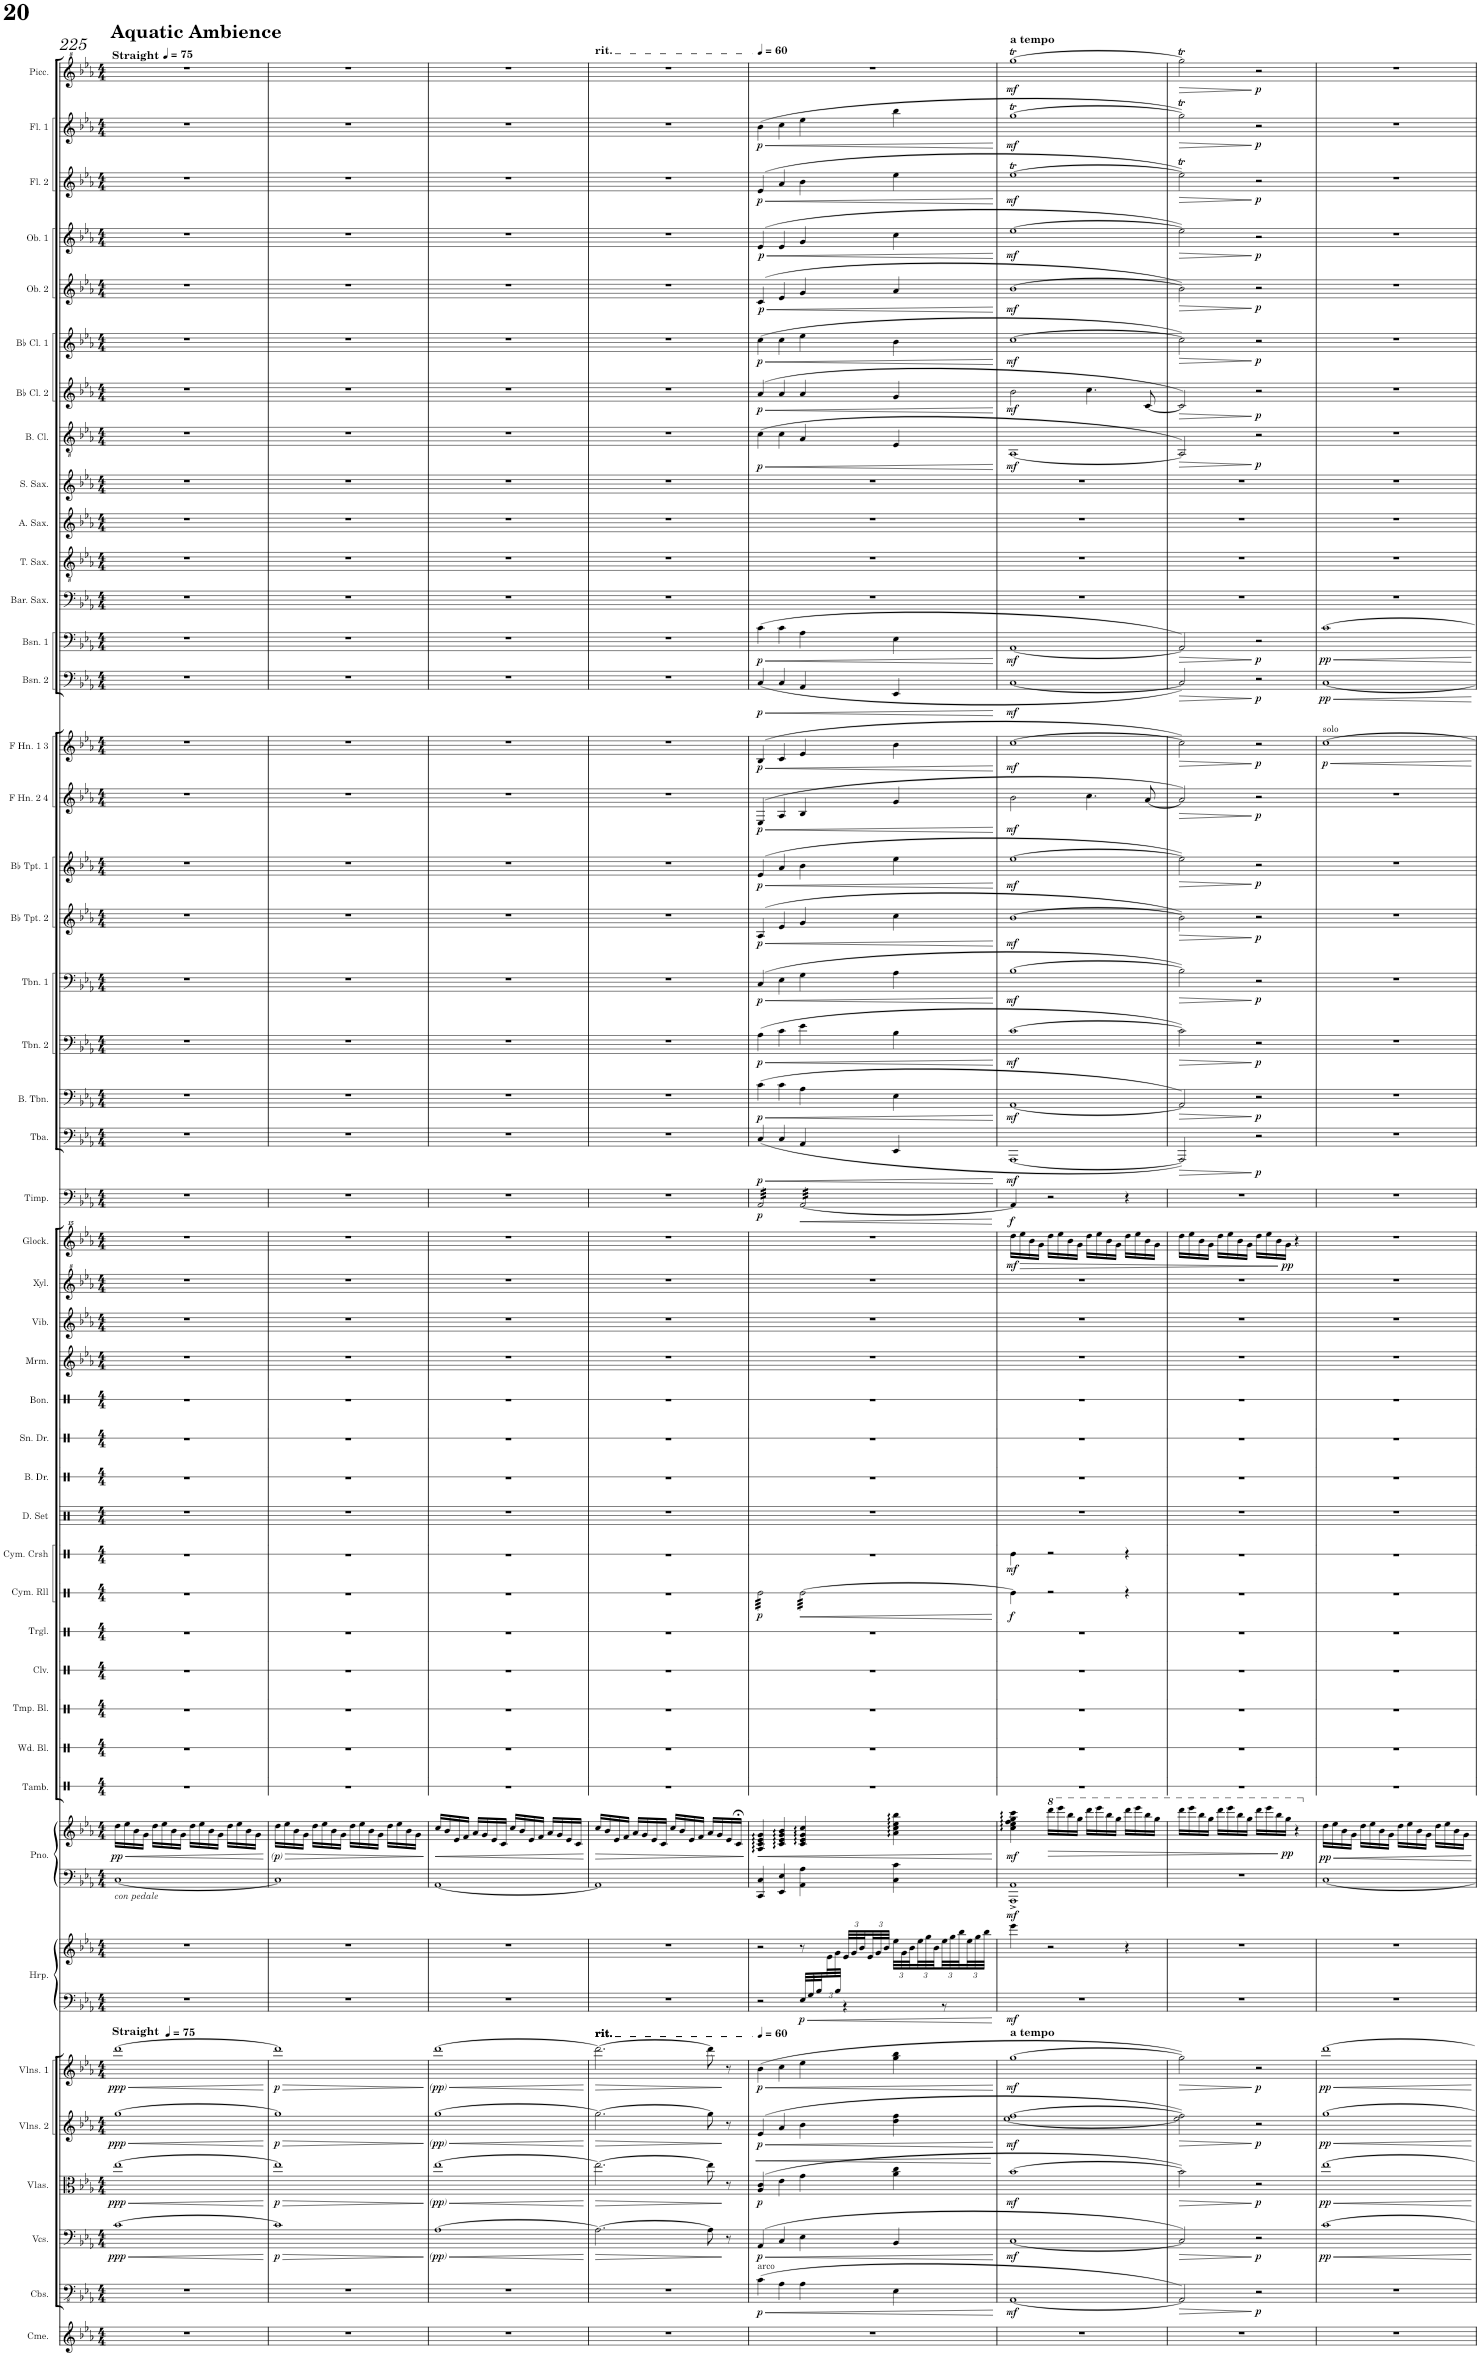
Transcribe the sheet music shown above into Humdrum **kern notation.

**kern	**kern	**dynam	**kern	**dynam	**kern	**dynam	**kern	**dynam	**kern	**dynam	**kern	**kern	**dynam	**kern	**kern	**dynam	**kern	**kern	**kern	**kern	**kern	**kern	**dynam	**kern	**dynam	**kern	**kern	**kern	**kern	**kern	**kern	**kern	**kern	**dynam	**kern	**dynam	**kern	**dynam	**kern	**dynam	**kern	**dynam	**kern	**dynam	**kern	**dynam	**kern	**dynam	**kern	**dynam	**kern	**dynam	**kern	**dynam	**kern	**dynam	**kern	**kern	**kern	**kern	**kern	**dynam	**kern	**dynam	**kern	**dynam	**kern	**dynam	**kern	**dynam	**kern	**dynam	**kern	**dynam	**kern	**dynam
*part46	*part45	*part45	*part44	*part44	*part43	*part43	*part42	*part42	*part41	*part41	*part40	*part40	*part40	*part39	*part39	*part39	*part38	*part37	*part36	*part35	*part34	*part33	*part33	*part32	*part32	*part31	*part30	*part29	*part28	*part27	*part26	*part25	*part24	*part24	*part23	*part23	*part22	*part22	*part21	*part21	*part20	*part20	*part19	*part19	*part18	*part18	*part17	*part17	*part16	*part16	*part15	*part15	*part14	*part14	*part13	*part13	*part12	*part11	*part10	*part9	*part8	*part8	*part7	*part7	*part6	*part6	*part5	*part5	*part4	*part4	*part3	*part3	*part2	*part2	*part1	*part1
*staff48	*staff47	*staff47	*staff46	*staff46	*staff45	*staff45	*staff44	*staff44	*staff43	*staff43	*staff42	*staff41	*staff41/42	*staff40	*staff39	*staff39/40	*staff38	*staff37	*staff36	*staff35	*staff34	*staff33	*staff33	*staff32	*staff32	*staff31	*staff30	*staff29	*staff28	*staff27	*staff26	*staff25	*staff24	*staff24	*staff23	*staff23	*staff22	*staff22	*staff21	*staff21	*staff20	*staff20	*staff19	*staff19	*staff18	*staff18	*staff17	*staff17	*staff16	*staff16	*staff15	*staff15	*staff14	*staff14	*staff13	*staff13	*staff12	*staff11	*staff10	*staff9	*staff8	*staff8	*staff7	*staff7	*staff6	*staff6	*staff5	*staff5	*staff4	*staff4	*staff3	*staff3	*staff2	*staff2	*staff1	*staff1
*I"Chimes	*I"Contrabasses	*	*I"Violoncellos	*	*I"Violas	*	*I"Violins 2	*	*I"Violins 1	*	*I"Harp	*	*	*I"Grand Piano	*	*	*I"Tambourine	*I"Wood Blocks	*I"Temple Blocks	*I"Claves	*I"Triangle	*I"Cymbal Roll	*	*I"Crash Cymbal	*	*I"Drumset	*I"Bass Drum	*I"Snare Drum	*I"Bongos	*I"Marimba	*I"Vibraphone	*I"Xylophone	*I"Glockenspiel	*	*I"Timpani	*	*I"Tuba	*	*I"Bass Trombone	*	*I"Trombone 2	*	*I"Trombone 1	*	*I"Bb Trumpet 2	*	*I"Bb Trumpet 1	*	*I"F Horn 2 &amp; 4	*	*I"F Horn 1 &amp; 3	*	*I"Bassoon 2	*	*I"Bassoon 1	*	*I"Baritone Saxophone	*I"Tenor Saxophone	*I"Alto Saxophone	*I"Soprano Saxophone	*I"Bass Clarinet	*	*I"Bb Clarinet 2	*	*I"Bb Clarinet 1	*	*I"Oboe 2	*	*I"Oboe 1	*	*I"Flute 2	*	*I"Flute 1	*	*I"Piccolo	*
*I'Cme.	*I'Cbs.	*	*I'Vcs.	*	*I'Vlas.	*	*I'Vlns. 2	*	*I'Vlns. 1	*	*I'Hrp.	*	*	*I'Pno.	*	*	*I'Tamb.	*I'Wd. Bl.	*I'Tmp. Bl.	*I'Clv.	*I'Trgl.	*I'Cym. Rll	*	*	*	*I'D. Set	*I'B. Dr.	*I'Sn. Dr.	*I'Bon.	*I'Mrm.	*I'Vib.	*I'Xyl.	*I'Glock.	*	*I'Timp.	*	*I'Tba.	*	*I'B. Tbn.	*	*I'Tbn. 2	*	*I'Tbn. 1	*	*I'Bb Tpt. 2	*	*I'Bb Tpt. 1	*	*I'F Hn. 2 4	*	*I'F Hn. 1 3	*	*I'Bsn. 2	*	*I'Bsn. 1	*	*I'Bar. Sax.	*I'T. Sax.	*I'A. Sax.	*I'S. Sax.	*I'B. Cl.	*	*I'Bb Cl. 2	*	*I'Bb Cl. 1	*	*I'Ob. 2	*	*I'Ob. 1	*	*I'Fl. 2	*	*I'Fl. 1	*	*I'Picc.	*
!!LO:PB:g=z
*clefG2	*clefFv4	*	*clefF4	*	*clefC3	*	*clefG2	*	*clefG2	*	*clefF4	*clefG2	*	*clefF4	*clefG2	*	*clefX	*clefX	*clefX	*clefX	*clefX	*clefX	*	*clefX	*	*clefX	*clefX	*clefX	*clefX	*clefG2	*clefG2	*clefG^2	*clefG^^2	*	*clefF4	*	*clefF4	*	*clefF4	*	*clefF4	*	*clefF4	*	*clefG2	*	*clefG2	*	*clefG2	*	*clefG2	*	*clefF4	*	*clefF4	*	*clefF4	*clefGv2	*clefG2	*clefG2	*clefGv2	*	*clefG2	*	*clefG2	*	*clefG2	*	*clefG2	*	*clefG2	*	*clefG2	*	*clefG^2	*
*	*	*	*	*	*	*	*	*	*	*	*	*	*	*	*	*	*	*	*	*	*	*	*	*	*	*	*	*	*	*	*	*	*	*	*	*	*	*	*	*	*	*	*	*	*Trd1c2	*	*Trd1c2	*	*Trd4c7	*	*Trd4c7	*	*	*	*	*	*Trd12c21	*Trd8c14	*Trd5c9	*Trd1c2	*Trd8c14	*	*Trd1c2	*	*Trd1c2	*	*	*	*	*	*	*	*	*	*Trd-7c-12	*
*k[b-e-a-]	*k[b-e-a-]	*	*k[b-e-a-]	*	*k[b-e-a-]	*	*k[b-e-a-]	*	*k[b-e-a-]	*	*k[b-e-a-]	*k[b-e-a-]	*	*k[b-e-a-]	*k[b-e-a-]	*	*k[]	*k[]	*k[]	*k[]	*k[]	*k[]	*	*k[]	*	*k[]	*k[]	*k[]	*k[]	*k[b-e-a-]	*k[b-e-a-]	*k[b-e-a-]	*k[b-e-a-]	*	*k[b-e-a-]	*	*k[b-e-a-]	*	*k[b-e-a-]	*	*k[b-e-a-]	*	*k[b-e-a-]	*	*k[b-e-a-]	*	*k[b-e-a-]	*	*k[b-e-a-]	*	*k[b-e-a-]	*	*k[b-e-a-]	*	*k[b-e-a-]	*	*k[b-e-a-]	*k[b-e-a-]	*k[b-e-a-]	*k[b-e-a-]	*k[b-e-a-]	*	*k[b-e-a-]	*	*k[b-e-a-]	*	*k[b-e-a-]	*	*k[b-e-a-]	*	*k[b-e-a-]	*	*k[b-e-a-]	*	*k[b-e-a-]	*
*M4/4	*M4/4	*	*M4/4	*	*M4/4	*	*M4/4	*	*M4/4	*	*M4/4	*M4/4	*	*M4/4	*M4/4	*	*M4/4	*M4/4	*M4/4	*M4/4	*M4/4	*M4/4	*	*M4/4	*	*M4/4	*M4/4	*M4/4	*M4/4	*M4/4	*M4/4	*M4/4	*M4/4	*	*M4/4	*	*M4/4	*	*M4/4	*	*M4/4	*	*M4/4	*	*M4/4	*	*M4/4	*	*M4/4	*	*M4/4	*	*M4/4	*	*M4/4	*	*M4/4	*M4/4	*M4/4	*M4/4	*M4/4	*	*M4/4	*	*M4/4	*	*M4/4	*	*M4/4	*	*M4/4	*	*M4/4	*	*M4/4	*
*MM75	*MM75	*	*MM75	*	*MM75	*	*MM75	*	*MM75	*	*MM75	*MM75	*	*MM75	*MM75	*	*MM75	*MM75	*MM75	*MM75	*MM75	*MM75	*	*MM75	*	*MM75	*MM75	*MM75	*MM75	*MM75	*MM75	*MM75	*MM75	*	*MM75	*	*MM75	*	*MM75	*	*MM75	*	*MM75	*	*MM75	*	*MM75	*	*MM75	*	*MM75	*	*MM75	*	*MM75	*	*MM75	*MM75	*MM75	*MM75	*MM75	*	*MM75	*	*MM75	*	*MM75	*	*MM75	*	*MM75	*	*MM75	*	*MM75	*
=225	=225	=225	=225	=225	=225	=225	=225	=225	=225	=225	=225	=225	=225	=225	=225	=225	=225	=225	=225	=225	=225	=225	=225	=225	=225	=225	=225	=225	=225	=225	=225	=225	=225	=225	=225	=225	=225	=225	=225	=225	=225	=225	=225	=225	=225	=225	=225	=225	=225	=225	=225	=225	=225	=225	=225	=225	=225	=225	=225	=225	=225	=225	=225	=225	=225	=225	=225	=225	=225	=225	=225	=225	=225	=225	=225	=225
!	!	!	!	!	!	!	!	!	!	!	!	!	!	!	!	!	!	!	!	!	!	!	!	!	!	!	!	!	!	!	!	!	!	!	!	!	!	!	!	!	!	!	!	!	!	!	!	!	!	!	!	!	!	!	!	!	!	!	!	!	!	!	!	!	!	!	!	!	!	!	!	!	!	!	!LO:TX:a:B:t=Aquatic Ambience	!
!	!	!	!	!	!	!	!	!	!	!	!	!	!	!	!	!	!	!	!	!	!	!	!	!	!	!	!	!	!	!	!	!	!	!	!	!	!	!	!	!	!	!	!	!	!	!	!	!	!	!	!	!	!	!	!	!	!	!	!	!	!	!	!	!	!	!	!	!	!	!	!	!	!	!	!LO:TX:a:B:t=Straight	!
!	!	!	!	!	!	!	!	!	!	!	!	!	!	!LO:TX:b:i:t=con pedale	!	!	!	!	!	!	!	!	!	!	!	!	!	!	!	!	!	!	!	!	!	!	!	!	!	!	!	!	!	!	!	!	!	!	!	!	!	!	!	!	!	!	!	!	!	!	!	!	!	!	!	!	!	!	!	!	!	!	!	!	!	!
!	!	!	!	!	!	!	!	!	!LO:TX:a:B:t=Straight	!	!	!	!	!	!	!	!	!	!	!	!	!	!	!	!	!	!	!	!	!	!	!	!	!	!	!	!	!	!	!	!	!	!	!	!	!	!	!	!	!	!	!	!	!	!	!	!	!	!	!	!	!	!	!	!	!	!	!	!	!	!	!	!	!	!	!
!	!	!	!	!LO:DY:b	!	!LO:DY:b	!	!LO:DY:b	!	!LO:DY:b	!	!	!	!	!	!LO:DY:b	!	!	!	!	!	!	!	!	!	!	!	!	!	!	!	!	!	!	!	!	!	!	!	!	!	!	!	!	!	!	!	!	!	!	!	!	!	!	!	!	!	!	!	!	!	!	!	!	!	!	!	!	!	!	!	!	!	!	!	!
1r	1r	.	[1c	ppp	[1ee-	ppp	[1gg	ppp	[1ddd	ppp	1r	1r	.	[1C	16dd\LL	pp	1r	1r	1r	1r	1r	1r	.	1r	.	1r	1r	1r	1r	1r	1r	1r	1r	.	1r	.	1r	.	1r	.	1r	.	1r	.	1r	.	1r	.	1r	.	1r	.	1r	.	1r	.	1r	1r	1r	1r	1r	.	1r	.	1r	.	1r	.	1r	.	1r	.	1r	.	1r	.
.	.	.	.	.	.	.	.	.	.	.	.	.	.	.	16ee-\	.	.	.	.	.	.	.	.	.	.	.	.	.	.	.	.	.	.	.	.	.	.	.	.	.	.	.	.	.	.	.	.	.	.	.	.	.	.	.	.	.	.	.	.	.	.	.	.	.	.	.	.	.	.	.	.	.	.	.	.	.
.	.	.	.	.	.	.	.	.	.	.	.	.	.	.	16b-\	.	.	.	.	.	.	.	.	.	.	.	.	.	.	.	.	.	.	.	.	.	.	.	.	.	.	.	.	.	.	.	.	.	.	.	.	.	.	.	.	.	.	.	.	.	.	.	.	.	.	.	.	.	.	.	.	.	.	.	.	.
.	.	.	.	.	.	.	.	.	.	.	.	.	.	.	16g\JJ	.	.	.	.	.	.	.	.	.	.	.	.	.	.	.	.	.	.	.	.	.	.	.	.	.	.	.	.	.	.	.	.	.	.	.	.	.	.	.	.	.	.	.	.	.	.	.	.	.	.	.	.	.	.	.	.	.	.	.	.	.
.	.	.	.	.	.	.	.	.	.	.	.	.	.	.	16dd\LL	.	.	.	.	.	.	.	.	.	.	.	.	.	.	.	.	.	.	.	.	.	.	.	.	.	.	.	.	.	.	.	.	.	.	.	.	.	.	.	.	.	.	.	.	.	.	.	.	.	.	.	.	.	.	.	.	.	.	.	.	.
.	.	.	.	.	.	.	.	.	.	.	.	.	.	.	16ee-\	.	.	.	.	.	.	.	.	.	.	.	.	.	.	.	.	.	.	.	.	.	.	.	.	.	.	.	.	.	.	.	.	.	.	.	.	.	.	.	.	.	.	.	.	.	.	.	.	.	.	.	.	.	.	.	.	.	.	.	.	.
.	.	.	.	.	.	.	.	.	.	.	.	.	.	.	16b-\	.	.	.	.	.	.	.	.	.	.	.	.	.	.	.	.	.	.	.	.	.	.	.	.	.	.	.	.	.	.	.	.	.	.	.	.	.	.	.	.	.	.	.	.	.	.	.	.	.	.	.	.	.	.	.	.	.	.	.	.	.
.	.	.	.	.	.	.	.	.	.	.	.	.	.	.	16g\JJ	.	.	.	.	.	.	.	.	.	.	.	.	.	.	.	.	.	.	.	.	.	.	.	.	.	.	.	.	.	.	.	.	.	.	.	.	.	.	.	.	.	.	.	.	.	.	.	.	.	.	.	.	.	.	.	.	.	.	.	.	.
.	.	.	.	.	.	.	.	.	.	.	.	.	.	.	16dd\LL	.	.	.	.	.	.	.	.	.	.	.	.	.	.	.	.	.	.	.	.	.	.	.	.	.	.	.	.	.	.	.	.	.	.	.	.	.	.	.	.	.	.	.	.	.	.	.	.	.	.	.	.	.	.	.	.	.	.	.	.	.
.	.	.	.	.	.	.	.	.	.	.	.	.	.	.	16ee-\	.	.	.	.	.	.	.	.	.	.	.	.	.	.	.	.	.	.	.	.	.	.	.	.	.	.	.	.	.	.	.	.	.	.	.	.	.	.	.	.	.	.	.	.	.	.	.	.	.	.	.	.	.	.	.	.	.	.	.	.	.
.	.	.	.	.	.	.	.	.	.	.	.	.	.	.	16b-\	.	.	.	.	.	.	.	.	.	.	.	.	.	.	.	.	.	.	.	.	.	.	.	.	.	.	.	.	.	.	.	.	.	.	.	.	.	.	.	.	.	.	.	.	.	.	.	.	.	.	.	.	.	.	.	.	.	.	.	.	.
.	.	.	.	.	.	.	.	.	.	.	.	.	.	.	16g\JJ	.	.	.	.	.	.	.	.	.	.	.	.	.	.	.	.	.	.	.	.	.	.	.	.	.	.	.	.	.	.	.	.	.	.	.	.	.	.	.	.	.	.	.	.	.	.	.	.	.	.	.	.	.	.	.	.	.	.	.	.	.
.	.	.	.	.	.	.	.	.	.	.	.	.	.	.	16dd\LL	.	.	.	.	.	.	.	.	.	.	.	.	.	.	.	.	.	.	.	.	.	.	.	.	.	.	.	.	.	.	.	.	.	.	.	.	.	.	.	.	.	.	.	.	.	.	.	.	.	.	.	.	.	.	.	.	.	.	.	.	.
.	.	.	.	.	.	.	.	.	.	.	.	.	.	.	16ee-\	.	.	.	.	.	.	.	.	.	.	.	.	.	.	.	.	.	.	.	.	.	.	.	.	.	.	.	.	.	.	.	.	.	.	.	.	.	.	.	.	.	.	.	.	.	.	.	.	.	.	.	.	.	.	.	.	.	.	.	.	.
.	.	.	.	.	.	.	.	.	.	.	.	.	.	.	16b-\	.	.	.	.	.	.	.	.	.	.	.	.	.	.	.	.	.	.	.	.	.	.	.	.	.	.	.	.	.	.	.	.	.	.	.	.	.	.	.	.	.	.	.	.	.	.	.	.	.	.	.	.	.	.	.	.	.	.	.	.	.
.	.	.	.	.	.	.	.	.	.	.	.	.	.	.	16g\JJ	.	.	.	.	.	.	.	.	.	.	.	.	.	.	.	.	.	.	.	.	.	.	.	.	.	.	.	.	.	.	.	.	.	.	.	.	.	.	.	.	.	.	.	.	.	.	.	.	.	.	.	.	.	.	.	.	.	.	.	.	.
=226	=226	=226	=226	=226	=226	=226	=226	=226	=226	=226	=226	=226	=226	=226	=226	=226	=226	=226	=226	=226	=226	=226	=226	=226	=226	=226	=226	=226	=226	=226	=226	=226	=226	=226	=226	=226	=226	=226	=226	=226	=226	=226	=226	=226	=226	=226	=226	=226	=226	=226	=226	=226	=226	=226	=226	=226	=226	=226	=226	=226	=226	=226	=226	=226	=226	=226	=226	=226	=226	=226	=226	=226	=226	=226	=226	=226
!	!	!	!	!LO:DY:b	!	!LO:DY:b	!	!LO:DY:b	!	!LO:DY:b	!	!	!	!	!	!LO:DY:b	!	!	!	!	!	!	!	!	!	!	!	!	!	!	!	!	!	!	!	!	!	!	!	!	!	!	!	!	!	!	!	!	!	!	!	!	!	!	!	!	!	!	!	!	!	!	!	!	!	!	!	!	!	!	!	!	!	!	!	!
!	!	!	!	!	!	!	!	!	!	!	!	!	!	!	!	!LO:DY:n=1:b	!	!	!	!	!	!	!	!	!	!	!	!	!	!	!	!	!	!	!	!	!	!	!	!	!	!	!	!	!	!	!	!	!	!	!	!	!	!	!	!	!	!	!	!	!	!	!	!	!	!	!	!	!	!	!	!	!	!	!	!
!	!	!	!	!	!	!	!	!	!	!	!	!	!	!	!	!LO:DY:n=2:b	!	!	!	!	!	!	!	!	!	!	!	!	!	!	!	!	!	!	!	!	!	!	!	!	!	!	!	!	!	!	!	!	!	!	!	!	!	!	!	!	!	!	!	!	!	!	!	!	!	!	!	!	!	!	!	!	!	!	!	!
1r	1r	.	1c]	p	1ee-]	p	1gg]	p	1ddd]	p	1r	1r	.	1C]	16dd\LL	other-dynamics p other-dynamics	1r	1r	1r	1r	1r	1r	.	1r	.	1r	1r	1r	1r	1r	1r	1r	1r	.	1r	.	1r	.	1r	.	1r	.	1r	.	1r	.	1r	.	1r	.	1r	.	1r	.	1r	.	1r	1r	1r	1r	1r	.	1r	.	1r	.	1r	.	1r	.	1r	.	1r	.	1r	.
.	.	.	.	.	.	.	.	.	.	.	.	.	.	.	16ee-\	.	.	.	.	.	.	.	.	.	.	.	.	.	.	.	.	.	.	.	.	.	.	.	.	.	.	.	.	.	.	.	.	.	.	.	.	.	.	.	.	.	.	.	.	.	.	.	.	.	.	.	.	.	.	.	.	.	.	.	.	.
.	.	.	.	.	.	.	.	.	.	.	.	.	.	.	16b-\	.	.	.	.	.	.	.	.	.	.	.	.	.	.	.	.	.	.	.	.	.	.	.	.	.	.	.	.	.	.	.	.	.	.	.	.	.	.	.	.	.	.	.	.	.	.	.	.	.	.	.	.	.	.	.	.	.	.	.	.	.
.	.	.	.	.	.	.	.	.	.	.	.	.	.	.	16g\JJ	.	.	.	.	.	.	.	.	.	.	.	.	.	.	.	.	.	.	.	.	.	.	.	.	.	.	.	.	.	.	.	.	.	.	.	.	.	.	.	.	.	.	.	.	.	.	.	.	.	.	.	.	.	.	.	.	.	.	.	.	.
.	.	.	.	.	.	.	.	.	.	.	.	.	.	.	16dd\LL	.	.	.	.	.	.	.	.	.	.	.	.	.	.	.	.	.	.	.	.	.	.	.	.	.	.	.	.	.	.	.	.	.	.	.	.	.	.	.	.	.	.	.	.	.	.	.	.	.	.	.	.	.	.	.	.	.	.	.	.	.
.	.	.	.	.	.	.	.	.	.	.	.	.	.	.	16ee-\	.	.	.	.	.	.	.	.	.	.	.	.	.	.	.	.	.	.	.	.	.	.	.	.	.	.	.	.	.	.	.	.	.	.	.	.	.	.	.	.	.	.	.	.	.	.	.	.	.	.	.	.	.	.	.	.	.	.	.	.	.
.	.	.	.	.	.	.	.	.	.	.	.	.	.	.	16b-\	.	.	.	.	.	.	.	.	.	.	.	.	.	.	.	.	.	.	.	.	.	.	.	.	.	.	.	.	.	.	.	.	.	.	.	.	.	.	.	.	.	.	.	.	.	.	.	.	.	.	.	.	.	.	.	.	.	.	.	.	.
.	.	.	.	.	.	.	.	.	.	.	.	.	.	.	16g\JJ	.	.	.	.	.	.	.	.	.	.	.	.	.	.	.	.	.	.	.	.	.	.	.	.	.	.	.	.	.	.	.	.	.	.	.	.	.	.	.	.	.	.	.	.	.	.	.	.	.	.	.	.	.	.	.	.	.	.	.	.	.
.	.	.	.	.	.	.	.	.	.	.	.	.	.	.	16dd\LL	.	.	.	.	.	.	.	.	.	.	.	.	.	.	.	.	.	.	.	.	.	.	.	.	.	.	.	.	.	.	.	.	.	.	.	.	.	.	.	.	.	.	.	.	.	.	.	.	.	.	.	.	.	.	.	.	.	.	.	.	.
.	.	.	.	.	.	.	.	.	.	.	.	.	.	.	16ee-\	.	.	.	.	.	.	.	.	.	.	.	.	.	.	.	.	.	.	.	.	.	.	.	.	.	.	.	.	.	.	.	.	.	.	.	.	.	.	.	.	.	.	.	.	.	.	.	.	.	.	.	.	.	.	.	.	.	.	.	.	.
.	.	.	.	.	.	.	.	.	.	.	.	.	.	.	16b-\	.	.	.	.	.	.	.	.	.	.	.	.	.	.	.	.	.	.	.	.	.	.	.	.	.	.	.	.	.	.	.	.	.	.	.	.	.	.	.	.	.	.	.	.	.	.	.	.	.	.	.	.	.	.	.	.	.	.	.	.	.
.	.	.	.	.	.	.	.	.	.	.	.	.	.	.	16g\JJ	.	.	.	.	.	.	.	.	.	.	.	.	.	.	.	.	.	.	.	.	.	.	.	.	.	.	.	.	.	.	.	.	.	.	.	.	.	.	.	.	.	.	.	.	.	.	.	.	.	.	.	.	.	.	.	.	.	.	.	.	.
.	.	.	.	.	.	.	.	.	.	.	.	.	.	.	16dd\LL	.	.	.	.	.	.	.	.	.	.	.	.	.	.	.	.	.	.	.	.	.	.	.	.	.	.	.	.	.	.	.	.	.	.	.	.	.	.	.	.	.	.	.	.	.	.	.	.	.	.	.	.	.	.	.	.	.	.	.	.	.
.	.	.	.	.	.	.	.	.	.	.	.	.	.	.	16ee-\	.	.	.	.	.	.	.	.	.	.	.	.	.	.	.	.	.	.	.	.	.	.	.	.	.	.	.	.	.	.	.	.	.	.	.	.	.	.	.	.	.	.	.	.	.	.	.	.	.	.	.	.	.	.	.	.	.	.	.	.	.
.	.	.	.	.	.	.	.	.	.	.	.	.	.	.	16b-\	.	.	.	.	.	.	.	.	.	.	.	.	.	.	.	.	.	.	.	.	.	.	.	.	.	.	.	.	.	.	.	.	.	.	.	.	.	.	.	.	.	.	.	.	.	.	.	.	.	.	.	.	.	.	.	.	.	.	.	.	.
.	.	.	.	.	.	.	.	.	.	.	.	.	.	.	16g\JJ	.	.	.	.	.	.	.	.	.	.	.	.	.	.	.	.	.	.	.	.	.	.	.	.	.	.	.	.	.	.	.	.	.	.	.	.	.	.	.	.	.	.	.	.	.	.	.	.	.	.	.	.	.	.	.	.	.	.	.	.	.
=227	=227	=227	=227	=227	=227	=227	=227	=227	=227	=227	=227	=227	=227	=227	=227	=227	=227	=227	=227	=227	=227	=227	=227	=227	=227	=227	=227	=227	=227	=227	=227	=227	=227	=227	=227	=227	=227	=227	=227	=227	=227	=227	=227	=227	=227	=227	=227	=227	=227	=227	=227	=227	=227	=227	=227	=227	=227	=227	=227	=227	=227	=227	=227	=227	=227	=227	=227	=227	=227	=227	=227	=227	=227	=227	=227	=227
!	!	!	!	!LO:DY:b	!	!	!	!	!	!	!	!	!	!	!	!	!	!	!	!	!	!	!	!	!	!	!	!	!	!	!	!	!	!	!	!	!	!	!	!	!	!	!	!	!	!	!	!	!	!	!	!	!	!	!	!	!	!	!	!	!	!	!	!	!	!	!	!	!	!	!	!	!	!	!	!
!	!	!	!	!LO:DY:n=1:b	!	!	!	!	!	!	!	!	!	!	!	!	!	!	!	!	!	!	!	!	!	!	!	!	!	!	!	!	!	!	!	!	!	!	!	!	!	!	!	!	!	!	!	!	!	!	!	!	!	!	!	!	!	!	!	!	!	!	!	!	!	!	!	!	!	!	!	!	!	!	!	!
!	!	!	!	!LO:DY:n=2:b	!	!LO:DY:b	!	!	!	!	!	!	!	!	!	!	!	!	!	!	!	!	!	!	!	!	!	!	!	!	!	!	!	!	!	!	!	!	!	!	!	!	!	!	!	!	!	!	!	!	!	!	!	!	!	!	!	!	!	!	!	!	!	!	!	!	!	!	!	!	!	!	!	!	!	!
!	!	!	!	!	!	!LO:DY:n=1:b	!	!	!	!	!	!	!	!	!	!	!	!	!	!	!	!	!	!	!	!	!	!	!	!	!	!	!	!	!	!	!	!	!	!	!	!	!	!	!	!	!	!	!	!	!	!	!	!	!	!	!	!	!	!	!	!	!	!	!	!	!	!	!	!	!	!	!	!	!	!
!	!	!	!	!	!	!LO:DY:n=2:b	!	!LO:DY:b	!	!	!	!	!	!	!	!	!	!	!	!	!	!	!	!	!	!	!	!	!	!	!	!	!	!	!	!	!	!	!	!	!	!	!	!	!	!	!	!	!	!	!	!	!	!	!	!	!	!	!	!	!	!	!	!	!	!	!	!	!	!	!	!	!	!	!	!
!	!	!	!	!	!	!	!	!LO:DY:n=1:b	!	!	!	!	!	!	!	!	!	!	!	!	!	!	!	!	!	!	!	!	!	!	!	!	!	!	!	!	!	!	!	!	!	!	!	!	!	!	!	!	!	!	!	!	!	!	!	!	!	!	!	!	!	!	!	!	!	!	!	!	!	!	!	!	!	!	!	!
!	!	!	!	!	!	!	!	!LO:DY:n=2:b	!	!LO:DY:b	!	!	!	!	!	!	!	!	!	!	!	!	!	!	!	!	!	!	!	!	!	!	!	!	!	!	!	!	!	!	!	!	!	!	!	!	!	!	!	!	!	!	!	!	!	!	!	!	!	!	!	!	!	!	!	!	!	!	!	!	!	!	!	!	!	!
!	!	!	!	!	!	!	!	!	!	!LO:DY:n=1:b	!	!	!	!	!	!	!	!	!	!	!	!	!	!	!	!	!	!	!	!	!	!	!	!	!	!	!	!	!	!	!	!	!	!	!	!	!	!	!	!	!	!	!	!	!	!	!	!	!	!	!	!	!	!	!	!	!	!	!	!	!	!	!	!	!	!
!	!	!	!	!	!	!	!	!	!	!LO:DY:n=2:b	!	!	!	!	!	!	!	!	!	!	!	!	!	!	!	!	!	!	!	!	!	!	!	!	!	!	!	!	!	!	!	!	!	!	!	!	!	!	!	!	!	!	!	!	!	!	!	!	!	!	!	!	!	!	!	!	!	!	!	!	!	!	!	!	!	!
1r	1r	.	[1A-	other-dynamics pp other-dynamics	[1ee-	other-dynamics pp other-dynamics	[1gg	other-dynamics pp other-dynamics	[1ddd	other-dynamics pp other-dynamics	1r	1r	.	[1AA-	16cc/LL	.	1r	1r	1r	1r	1r	1r	.	1r	.	1r	1r	1r	1r	1r	1r	1r	1r	.	1r	.	1r	.	1r	.	1r	.	1r	.	1r	.	1r	.	1r	.	1r	.	1r	.	1r	.	1r	1r	1r	1r	1r	.	1r	.	1r	.	1r	.	1r	.	1r	.	1r	.	1r	.
.	.	.	.	.	.	.	.	.	.	.	.	.	.	.	16b-/	.	.	.	.	.	.	.	.	.	.	.	.	.	.	.	.	.	.	.	.	.	.	.	.	.	.	.	.	.	.	.	.	.	.	.	.	.	.	.	.	.	.	.	.	.	.	.	.	.	.	.	.	.	.	.	.	.	.	.	.	.
.	.	.	.	.	.	.	.	.	.	.	.	.	.	.	16e-/	.	.	.	.	.	.	.	.	.	.	.	.	.	.	.	.	.	.	.	.	.	.	.	.	.	.	.	.	.	.	.	.	.	.	.	.	.	.	.	.	.	.	.	.	.	.	.	.	.	.	.	.	.	.	.	.	.	.	.	.	.
.	.	.	.	.	.	.	.	.	.	.	.	.	.	.	16f/JJ	.	.	.	.	.	.	.	.	.	.	.	.	.	.	.	.	.	.	.	.	.	.	.	.	.	.	.	.	.	.	.	.	.	.	.	.	.	.	.	.	.	.	.	.	.	.	.	.	.	.	.	.	.	.	.	.	.	.	.	.	.
.	.	.	.	.	.	.	.	.	.	.	.	.	.	.	16a-/LL	.	.	.	.	.	.	.	.	.	.	.	.	.	.	.	.	.	.	.	.	.	.	.	.	.	.	.	.	.	.	.	.	.	.	.	.	.	.	.	.	.	.	.	.	.	.	.	.	.	.	.	.	.	.	.	.	.	.	.	.	.
.	.	.	.	.	.	.	.	.	.	.	.	.	.	.	16g/	.	.	.	.	.	.	.	.	.	.	.	.	.	.	.	.	.	.	.	.	.	.	.	.	.	.	.	.	.	.	.	.	.	.	.	.	.	.	.	.	.	.	.	.	.	.	.	.	.	.	.	.	.	.	.	.	.	.	.	.	.
.	.	.	.	.	.	.	.	.	.	.	.	.	.	.	16e-/	.	.	.	.	.	.	.	.	.	.	.	.	.	.	.	.	.	.	.	.	.	.	.	.	.	.	.	.	.	.	.	.	.	.	.	.	.	.	.	.	.	.	.	.	.	.	.	.	.	.	.	.	.	.	.	.	.	.	.	.	.
.	.	.	.	.	.	.	.	.	.	.	.	.	.	.	16c/JJ	.	.	.	.	.	.	.	.	.	.	.	.	.	.	.	.	.	.	.	.	.	.	.	.	.	.	.	.	.	.	.	.	.	.	.	.	.	.	.	.	.	.	.	.	.	.	.	.	.	.	.	.	.	.	.	.	.	.	.	.	.
.	.	.	.	.	.	.	.	.	.	.	.	.	.	.	16cc/LL	.	.	.	.	.	.	.	.	.	.	.	.	.	.	.	.	.	.	.	.	.	.	.	.	.	.	.	.	.	.	.	.	.	.	.	.	.	.	.	.	.	.	.	.	.	.	.	.	.	.	.	.	.	.	.	.	.	.	.	.	.
.	.	.	.	.	.	.	.	.	.	.	.	.	.	.	16b-/	.	.	.	.	.	.	.	.	.	.	.	.	.	.	.	.	.	.	.	.	.	.	.	.	.	.	.	.	.	.	.	.	.	.	.	.	.	.	.	.	.	.	.	.	.	.	.	.	.	.	.	.	.	.	.	.	.	.	.	.	.
.	.	.	.	.	.	.	.	.	.	.	.	.	.	.	16e-/	.	.	.	.	.	.	.	.	.	.	.	.	.	.	.	.	.	.	.	.	.	.	.	.	.	.	.	.	.	.	.	.	.	.	.	.	.	.	.	.	.	.	.	.	.	.	.	.	.	.	.	.	.	.	.	.	.	.	.	.	.
.	.	.	.	.	.	.	.	.	.	.	.	.	.	.	16f/JJ	.	.	.	.	.	.	.	.	.	.	.	.	.	.	.	.	.	.	.	.	.	.	.	.	.	.	.	.	.	.	.	.	.	.	.	.	.	.	.	.	.	.	.	.	.	.	.	.	.	.	.	.	.	.	.	.	.	.	.	.	.
.	.	.	.	.	.	.	.	.	.	.	.	.	.	.	16a-/LL	.	.	.	.	.	.	.	.	.	.	.	.	.	.	.	.	.	.	.	.	.	.	.	.	.	.	.	.	.	.	.	.	.	.	.	.	.	.	.	.	.	.	.	.	.	.	.	.	.	.	.	.	.	.	.	.	.	.	.	.	.
.	.	.	.	.	.	.	.	.	.	.	.	.	.	.	16g/	.	.	.	.	.	.	.	.	.	.	.	.	.	.	.	.	.	.	.	.	.	.	.	.	.	.	.	.	.	.	.	.	.	.	.	.	.	.	.	.	.	.	.	.	.	.	.	.	.	.	.	.	.	.	.	.	.	.	.	.	.
.	.	.	.	.	.	.	.	.	.	.	.	.	.	.	16e-/	.	.	.	.	.	.	.	.	.	.	.	.	.	.	.	.	.	.	.	.	.	.	.	.	.	.	.	.	.	.	.	.	.	.	.	.	.	.	.	.	.	.	.	.	.	.	.	.	.	.	.	.	.	.	.	.	.	.	.	.	.
.	.	.	.	.	.	.	.	.	.	.	.	.	.	.	16c/JJ	.	.	.	.	.	.	.	.	.	.	.	.	.	.	.	.	.	.	.	.	.	.	.	.	.	.	.	.	.	.	.	.	.	.	.	.	.	.	.	.	.	.	.	.	.	.	.	.	.	.	.	.	.	.	.	.	.	.	.	.	.
=228	=228	=228	=228	=228	=228	=228	=228	=228	=228	=228	=228	=228	=228	=228	=228	=228	=228	=228	=228	=228	=228	=228	=228	=228	=228	=228	=228	=228	=228	=228	=228	=228	=228	=228	=228	=228	=228	=228	=228	=228	=228	=228	=228	=228	=228	=228	=228	=228	=228	=228	=228	=228	=228	=228	=228	=228	=228	=228	=228	=228	=228	=228	=228	=228	=228	=228	=228	=228	=228	=228	=228	=228	=228	=228	=228	=228
!	!	!	!	!	!	!	!	!	!	!	!	!	!	!	!	!	!	!	!	!	!	!	!	!	!	!	!	!	!	!	!	!	!	!	!	!	!	!	!	!	!	!	!	!	!	!	!	!	!	!	!	!	!	!	!	!	!	!	!	!	!	!	!	!	!	!	!	!	!	!	!	!	!	!	!LO:TX:a:t=rit.	!
!	!	!	!	!	!	!	!	!	!LO:TX:a:t=rit.	!	!	!	!	!	!	!	!	!	!	!	!	!	!	!	!	!	!	!	!	!	!	!	!	!	!	!	!	!	!	!	!	!	!	!	!	!	!	!	!	!	!	!	!	!	!	!	!	!	!	!	!	!	!	!	!	!	!	!	!	!	!	!	!	!	!	!
!	!	!	!	!	!	!	!	!	!LO:TX:a:t=rit.	!	!	!	!	!	!	!	!	!	!	!	!	!	!	!	!	!	!	!	!	!	!	!	!	!	!	!	!	!	!	!	!	!	!	!	!	!	!	!	!	!	!	!	!	!	!	!	!	!	!	!	!	!	!	!	!	!	!	!	!	!	!	!	!	!	!	!
!	!	!	!	!	!	!	!	!	!LO:TX:a:t=rit.	!	!	!	!	!	!	!	!	!	!	!	!	!	!	!	!	!	!	!	!	!	!	!	!	!	!	!	!	!	!	!	!	!	!	!	!	!	!	!	!	!	!	!	!	!	!	!	!	!	!	!	!	!	!	!	!	!	!	!	!	!	!	!	!	!	!	!
1r	1r	.	2.A-\_	.	2.ee-\_	.	2.gg\_	.	2.ddd\_	.	1r	1r	.	1AA-]	16cc/LL	.	1r	1r	1r	1r	1r	1r	.	1r	.	1r	1r	1r	1r	1r	1r	1r	1r	.	1r	.	1r	.	1r	.	1r	.	1r	.	1r	.	1r	.	1r	.	1r	.	1r	.	1r	.	1r	1r	1r	1r	1r	.	1r	.	1r	.	1r	.	1r	.	1r	.	1r	.	1r	.
.	.	.	.	.	.	.	.	.	.	.	.	.	.	.	16b-/	.	.	.	.	.	.	.	.	.	.	.	.	.	.	.	.	.	.	.	.	.	.	.	.	.	.	.	.	.	.	.	.	.	.	.	.	.	.	.	.	.	.	.	.	.	.	.	.	.	.	.	.	.	.	.	.	.	.	.	.	.
.	.	.	.	.	.	.	.	.	.	.	.	.	.	.	16e-/	.	.	.	.	.	.	.	.	.	.	.	.	.	.	.	.	.	.	.	.	.	.	.	.	.	.	.	.	.	.	.	.	.	.	.	.	.	.	.	.	.	.	.	.	.	.	.	.	.	.	.	.	.	.	.	.	.	.	.	.	.
.	.	.	.	.	.	.	.	.	.	.	.	.	.	.	16f/JJ	.	.	.	.	.	.	.	.	.	.	.	.	.	.	.	.	.	.	.	.	.	.	.	.	.	.	.	.	.	.	.	.	.	.	.	.	.	.	.	.	.	.	.	.	.	.	.	.	.	.	.	.	.	.	.	.	.	.	.	.	.
.	.	.	.	.	.	.	.	.	.	.	.	.	.	.	16a-/LL	.	.	.	.	.	.	.	.	.	.	.	.	.	.	.	.	.	.	.	.	.	.	.	.	.	.	.	.	.	.	.	.	.	.	.	.	.	.	.	.	.	.	.	.	.	.	.	.	.	.	.	.	.	.	.	.	.	.	.	.	.
.	.	.	.	.	.	.	.	.	.	.	.	.	.	.	16g/	.	.	.	.	.	.	.	.	.	.	.	.	.	.	.	.	.	.	.	.	.	.	.	.	.	.	.	.	.	.	.	.	.	.	.	.	.	.	.	.	.	.	.	.	.	.	.	.	.	.	.	.	.	.	.	.	.	.	.	.	.
.	.	.	.	.	.	.	.	.	.	.	.	.	.	.	16e-/	.	.	.	.	.	.	.	.	.	.	.	.	.	.	.	.	.	.	.	.	.	.	.	.	.	.	.	.	.	.	.	.	.	.	.	.	.	.	.	.	.	.	.	.	.	.	.	.	.	.	.	.	.	.	.	.	.	.	.	.	.
.	.	.	.	.	.	.	.	.	.	.	.	.	.	.	16c/JJ	.	.	.	.	.	.	.	.	.	.	.	.	.	.	.	.	.	.	.	.	.	.	.	.	.	.	.	.	.	.	.	.	.	.	.	.	.	.	.	.	.	.	.	.	.	.	.	.	.	.	.	.	.	.	.	.	.	.	.	.	.
.	.	.	.	.	.	.	.	.	.	.	.	.	.	.	16cc/LL	.	.	.	.	.	.	.	.	.	.	.	.	.	.	.	.	.	.	.	.	.	.	.	.	.	.	.	.	.	.	.	.	.	.	.	.	.	.	.	.	.	.	.	.	.	.	.	.	.	.	.	.	.	.	.	.	.	.	.	.	.
.	.	.	.	.	.	.	.	.	.	.	.	.	.	.	16b-/	.	.	.	.	.	.	.	.	.	.	.	.	.	.	.	.	.	.	.	.	.	.	.	.	.	.	.	.	.	.	.	.	.	.	.	.	.	.	.	.	.	.	.	.	.	.	.	.	.	.	.	.	.	.	.	.	.	.	.	.	.
.	.	.	.	.	.	.	.	.	.	.	.	.	.	.	16e-/	.	.	.	.	.	.	.	.	.	.	.	.	.	.	.	.	.	.	.	.	.	.	.	.	.	.	.	.	.	.	.	.	.	.	.	.	.	.	.	.	.	.	.	.	.	.	.	.	.	.	.	.	.	.	.	.	.	.	.	.	.
.	.	.	.	.	.	.	.	.	.	.	.	.	.	.	16f/JJ	.	.	.	.	.	.	.	.	.	.	.	.	.	.	.	.	.	.	.	.	.	.	.	.	.	.	.	.	.	.	.	.	.	.	.	.	.	.	.	.	.	.	.	.	.	.	.	.	.	.	.	.	.	.	.	.	.	.	.	.	.
.	.	.	8A-\]	.	8ee-\]	.	8gg\]	.	8ddd\]	.	.	.	.	.	16a-/LL	.	.	.	.	.	.	.	.	.	.	.	.	.	.	.	.	.	.	.	.	.	.	.	.	.	.	.	.	.	.	.	.	.	.	.	.	.	.	.	.	.	.	.	.	.	.	.	.	.	.	.	.	.	.	.	.	.	.	.	.	.
.	.	.	.	.	.	.	.	.	.	.	.	.	.	.	16g/	.	.	.	.	.	.	.	.	.	.	.	.	.	.	.	.	.	.	.	.	.	.	.	.	.	.	.	.	.	.	.	.	.	.	.	.	.	.	.	.	.	.	.	.	.	.	.	.	.	.	.	.	.	.	.	.	.	.	.	.	.
.	.	.	8r	.	8r	.	8r	.	8r	.	.	.	.	.	16e-/	.	.	.	.	.	.	.	.	.	.	.	.	.	.	.	.	.	.	.	.	.	.	.	.	.	.	.	.	.	.	.	.	.	.	.	.	.	.	.	.	.	.	.	.	.	.	.	.	.	.	.	.	.	.	.	.	.	.	.	.	.
.	.	.	.	.	.	.	.	.	.	.	.	.	.	.	16c;</JJ	.	.	.	.	.	.	.	.	.	.	.	.	.	.	.	.	.	.	.	.	.	.	.	.	.	.	.	.	.	.	.	.	.	.	.	.	.	.	.	.	.	.	.	.	.	.	.	.	.	.	.	.	.	.	.	.	.	.	.	.	.
=229	=229	=229	=229	=229	=229	=229	=229	=229	=229	=229	=229	=229	=229	=229	=229	=229	=229	=229	=229	=229	=229	=229	=229	=229	=229	=229	=229	=229	=229	=229	=229	=229	=229	=229	=229	=229	=229	=229	=229	=229	=229	=229	=229	=229	=229	=229	=229	=229	=229	=229	=229	=229	=229	=229	=229	=229	=229	=229	=229	=229	=229	=229	=229	=229	=229	=229	=229	=229	=229	=229	=229	=229	=229	=229	=229	=229
*	*	*	*	*	*	*	*	*	*MM60	*	*	*	*	*	*	*	*	*	*	*	*	*	*	*	*	*	*	*	*	*	*	*	*	*	*	*	*	*	*	*	*	*	*	*	*	*	*	*	*	*	*	*	*	*	*	*	*	*	*	*	*	*	*	*	*	*	*	*	*	*	*	*	*	*	*MM60	*
*	*	*	*	*	*	*	*	*	*	*	*	*^	*	*	*	*	*	*	*	*	*	*	*	*	*	*	*	*	*	*	*	*	*	*	*	*	*	*	*	*	*	*	*	*	*	*	*	*	*	*	*	*	*	*	*	*	*	*	*	*	*	*	*	*	*	*	*	*	*	*	*	*	*	*	*	*
!	!LO:TX:a:t=arco	!	!	!	!	!	!	!	!	!	!	!	!	!	!	!	!	!	!	!	!	!	!	!	!	!	!	!	!	!	!	!	!	!	!	!	!	!	!	!	!	!	!	!	!	!	!	!	!	!	!	!	!	!	!	!	!	!	!	!	!	!	!	!	!	!	!	!	!	!	!	!	!	!	!	!	!
!	!	!LO:DY:b	!	!LO:DY:b	!	!LO:DY:b	!	!LO:DY:b	!	!LO:DY:b	!	!	!	!	!	!	!	!	!	!	!	!	!	!LO:DY:b	!	!	!	!	!	!	!	!	!	!	!	!	!LO:DY:b	!	!LO:HP:b	!	!LO:HP:b	!	!LO:HP:b	!	!LO:HP:b	!	!LO:HP:b	!	!LO:HP:b	!	!LO:HP:b	!	!LO:HP:b	!	!LO:HP:b	!	!LO:HP:b	!	!	!	!	!	!LO:HP:b	!	!LO:HP:b	!	!LO:HP:b	!	!LO:HP:b	!	!LO:HP:b	!	!LO:HP:b	!	!LO:HP:b	!	!
!	!	!	!	!	!	!	!	!	!	!	!	!	!	!	!	!	!	!	!	!	!	!	!	!	!	!	!	!	!	!	!	!	!	!	!	!	!	!	!LO:DY:n=1:b	!	!LO:DY:n=1:b	!	!LO:DY:n=1:b	!	!LO:DY:n=1:b	!	!LO:DY:n=1:b	!	!LO:DY:n=1:b	!	!LO:DY:n=1:b	!	!LO:DY:n=1:b	!	!LO:DY:n=1:b	!	!LO:DY:n=1:b	!	!	!	!	!	!LO:DY:n=1:b	!	!LO:DY:n=1:b	!	!LO:DY:n=1:b	!	!LO:DY:n=1:b	!	!LO:DY:n=1:b	!	!LO:DY:n=1:b	!	!LO:DY:n=1:b	!	!
1r	(4C\	p	(4AA-/	p	(4A-/ 4c/	p	(4e-/	p	(4b-\	p	2r	2r	16ryy	.	4CC/ 4C/	4A-/ 4c/ 4e-/ 4g/	.	1r	1r	1r	1r	1r	2Re@32@\	p	1r	.	1r	1r	1r	1r	1r	1r	1r	1r	.	2AA-@32@/	p	(4C/	< p	(4c\	< p	(4A-\	< p	(4C/	< p	(4A-/	< p	(4e-/	< p	(4E-/	< p	(4B-/	< p	(4C/	< p	(4c\	< p	1r	1r	1r	1r	(4c\	< p	(4a-/	< p	(4cc\	< p	(4c/	< p	(4e-/	< p	(4e-/	< p	(4b-\	< p	1r	.
*	*	*	*	*	*	*	*	*	*	*	*	*v	*v	*	*	*	*	*	*	*	*	*	*	*	*	*	*	*	*	*	*	*	*	*	*	*	*	*	*	*	*	*	*	*	*	*	*	*	*	*	*	*	*	*	*	*	*	*	*	*	*	*	*	*	*	*	*	*	*	*	*	*	*	*	*	*	*
.	4AA-\	.	4C/	.	4e-\	.	4a-/	.	4cc\	.	.	.	.	4EE-/ 4E-/	4c/ 4e-/ 4g/ 4b-/	.	.	.	.	.	.	.	.	.	.	.	.	.	.	.	.	.	.	.	.	.	4C/	.	4c\	.	4c\	.	4E-\	.	4e-/	.	4a-/	.	4A-/	.	4c/	.	4C/	.	4c\	.	.	.	.	.	4c\	.	4a-/	.	4cc\	.	4e-/	.	4e-/	.	4a-/	.	4cc\	.	.	.
*	*	*	*	*	*	*	*	*	*	*	*Xbrackettup	*	*	*	*	*	*	*	*	*	*	*	*	*	*	*	*	*	*	*	*	*	*	*	*	*	*	*	*	*	*	*	*	*	*	*	*	*	*	*	*	*	*	*	*	*	*	*	*	*	*	*	*	*	*	*	*	*	*	*	*	*	*	*	*	*
!	!	!	!	!	!	!	!	!	!	!	!	!	!LO:DY:b=2	!	!	!	!	!	!	!	!	!	!	!	!	!	!	!	!	!	!	!	!	!	!	!LO:HP:b	!	!	!	!	!	!	!	!	!	!	!	!	!	!	!	!	!	!	!	!	!	!	!	!	!	!	!	!	!	!	!	!	!	!	!	!	!	!	!	!
.	4AA-\	.	4E-\	.	4g\	.	4b-\	.	4ee-\	.	48E-/LLL	8r	p	4AA-\ 4A-\	4c/ 4e-/ 4g/ 4cc/	.	.	.	.	.	.	[2Re@32@\	.	.	.	.	.	.	.	.	.	.	.	.	[2AA-@32@/	<	4AA-/	.	4A-\	.	4e-\	.	4G\	.	4g/	.	4b-\	.	4B-/	.	4e-/	.	4AA-/	.	4A-\	.	.	.	.	.	4A-/	.	4a-/	.	4ee-\	.	4g/	.	4g/	.	4b-\	.	4ee-\	.	.	.
.	.	.	.	.	.	.	.	.	.	.	48G/	.	.	.	.	.	.	.	.	.	.	.	.	.	.	.	.	.	.	.	.	.	.	.	.	.	.	.	.	.	.	.	.	.	.	.	.	.	.	.	.	.	.	.	.	.	.	.	.	.	.	.	.	.	.	.	.	.	.	.	.	.	.	.	.	.
.	.	.	.	.	.	.	.	.	.	.	48B-/	.	.	.	.	.	.	.	.	.	.	.	.	.	.	.	.	.	.	.	.	.	.	.	.	.	.	.	.	.	.	.	.	.	.	.	.	.	.	.	.	.	.	.	.	.	.	.	.	.	.	.	.	.	.	.	.	.	.	.	.	.	.	.	.	.
*	*	*	*	*	*	*	*	*	*	*	*	*^	*	*	*	*	*	*	*	*	*	*	*	*	*	*	*	*	*	*	*	*	*	*	*	*	*	*	*	*	*	*	*	*	*	*	*	*	*	*	*	*	*	*	*	*	*	*	*	*	*	*	*	*	*	*	*	*	*	*	*	*	*	*	*	*
*	*	*	*	*	*	*	*	*	*	*	*	*	*Xbrackettup	*	*	*	*	*	*	*	*	*	*	*	*	*	*	*	*	*	*	*	*	*	*	*	*	*	*	*	*	*	*	*	*	*	*	*	*	*	*	*	*	*	*	*	*	*	*	*	*	*	*	*	*	*	*	*	*	*	*	*	*	*	*	*	*
.	.	.	.	.	.	.	.	.	.	.	24ryy	.	48e-\	.	.	.	.	.	.	.	.	.	.	.	.	.	.	.	.	.	.	.	.	.	.	.	.	.	.	.	.	.	.	.	.	.	.	.	.	.	.	.	.	.	.	.	.	.	.	.	.	.	.	.	.	.	.	.	.	.	.	.	.	.	.	.	.
.	.	.	.	.	.	.	.	.	.	.	.	.	48g\	.	.	.	.	.	.	.	.	.	.	.	.	.	.	.	.	.	.	.	.	.	.	.	.	.	.	.	.	.	.	.	.	.	.	.	.	.	.	.	.	.	.	.	.	.	.	.	.	.	.	.	.	.	.	.	.	.	.	.	.	.	.	.	.
.	.	.	.	.	.	.	.	.	.	.	48B-/JJJ	.	48%19ryy	.	.	.	.	.	.	.	.	.	.	.	.	.	.	.	.	.	.	.	.	.	.	.	.	.	.	.	.	.	.	.	.	.	.	.	.	.	.	.	.	.	.	.	.	.	.	.	.	.	.	.	.	.	.	.	.	.	.	.	.	.	.	.	.
.	.	.	.	.	.	.	.	.	.	.	4rBB	48e-/LLL	.	.	.	.	.	.	.	.	.	.	.	.	.	.	.	.	.	.	.	.	.	.	.	.	.	.	.	.	.	.	.	.	.	.	.	.	.	.	.	.	.	.	.	.	.	.	.	.	.	.	.	.	.	.	.	.	.	.	.	.	.	.	.	.	.
.	.	.	.	.	.	.	.	.	.	.	.	48g/	.	.	.	.	.	.	.	.	.	.	.	.	.	.	.	.	.	.	.	.	.	.	.	.	.	.	.	.	.	.	.	.	.	.	.	.	.	.	.	.	.	.	.	.	.	.	.	.	.	.	.	.	.	.	.	.	.	.	.	.	.	.	.	.	.
.	.	.	.	.	.	.	.	.	.	.	.	48b-/	.	.	.	.	.	.	.	.	.	.	.	.	.	.	.	.	.	.	.	.	.	.	.	.	.	.	.	.	.	.	.	.	.	.	.	.	.	.	.	.	.	.	.	.	.	.	.	.	.	.	.	.	.	.	.	.	.	.	.	.	.	.	.	.	.
.	.	.	.	.	.	.	.	.	.	.	.	48e-/	.	.	.	.	.	.	.	.	.	.	.	.	.	.	.	.	.	.	.	.	.	.	.	.	.	.	.	.	.	.	.	.	.	.	.	.	.	.	.	.	.	.	.	.	.	.	.	.	.	.	.	.	.	.	.	.	.	.	.	.	.	.	.	.	.
.	.	.	.	.	.	.	.	.	.	.	.	48g/	.	.	.	.	.	.	.	.	.	.	.	.	.	.	.	.	.	.	.	.	.	.	.	.	.	.	.	.	.	.	.	.	.	.	.	.	.	.	.	.	.	.	.	.	.	.	.	.	.	.	.	.	.	.	.	.	.	.	.	.	.	.	.	.	.
.	.	.	.	.	.	.	.	.	.	.	.	48b-/JJJ	.	.	.	.	.	.	.	.	.	.	.	.	.	.	.	.	.	.	.	.	.	.	.	.	.	.	.	.	.	.	.	.	.	.	.	.	.	.	.	.	.	.	.	.	.	.	.	.	.	.	.	.	.	.	.	.	.	.	.	.	.	.	.	.	.
.	4EE-\	.	4BB-/	.	4a-\ 4cc\	.	4dd\ 4ff\	.	4gg\ 4bb-\	.	.	48ee-\LLL	.	.	4C\ 4c\	4a-\ 4cc\ 4ee-\ 4bb-\	.	.	.	.	.	.	.	.	.	.	.	.	.	.	.	.	.	.	.	.	.	4EE-/	.	4E-\	.	4B-\	.	4A-\	.	4cc\	.	4ee-\	.	4g/	.	4b-\	.	4EE-/	.	4E-\	.	.	.	.	.	4E-/	.	4g/	.	4b-\	.	4a-/	.	4cc\	.	4ee-\	.	4bb-\	.	.	.
.	.	.	.	.	.	.	.	.	.	.	.	48g\	.	.	.	.	.	.	.	.	.	.	.	.	.	.	.	.	.	.	.	.	.	.	.	.	.	.	.	.	.	.	.	.	.	.	.	.	.	.	.	.	.	.	.	.	.	.	.	.	.	.	.	.	.	.	.	.	.	.	.	.	.	.	.	.	.
.	.	.	.	.	.	.	.	.	.	.	.	48b-\	.	.	.	.	.	.	.	.	.	.	.	.	.	.	.	.	.	.	.	.	.	.	.	.	.	.	.	.	.	.	.	.	.	.	.	.	.	.	.	.	.	.	.	.	.	.	.	.	.	.	.	.	.	.	.	.	.	.	.	.	.	.	.	.	.
.	.	.	.	.	.	.	.	.	.	.	.	48ee-\	.	.	.	.	.	.	.	.	.	.	.	.	.	.	.	.	.	.	.	.	.	.	.	.	.	.	.	.	.	.	.	.	.	.	.	.	.	.	.	.	.	.	.	.	.	.	.	.	.	.	.	.	.	.	.	.	.	.	.	.	.	.	.	.	.
.	.	.	.	.	.	.	.	.	.	.	.	48gg\	.	.	.	.	.	.	.	.	.	.	.	.	.	.	.	.	.	.	.	.	.	.	.	.	.	.	.	.	.	.	.	.	.	.	.	.	.	.	.	.	.	.	.	.	.	.	.	.	.	.	.	.	.	.	.	.	.	.	.	.	.	.	.	.	.
.	.	.	.	.	.	.	.	.	.	.	.	48b-\	.	.	.	.	.	.	.	.	.	.	.	.	.	.	.	.	.	.	.	.	.	.	.	.	.	.	.	.	.	.	.	.	.	.	.	.	.	.	.	.	.	.	.	.	.	.	.	.	.	.	.	.	.	.	.	.	.	.	.	.	.	.	.	.	.
.	.	.	.	.	.	.	.	.	.	.	8rBB	48ee-\	.	.	.	.	.	.	.	.	.	.	.	.	.	.	.	.	.	.	.	.	.	.	.	.	.	.	.	.	.	.	.	.	.	.	.	.	.	.	.	.	.	.	.	.	.	.	.	.	.	.	.	.	.	.	.	.	.	.	.	.	.	.	.	.	.
.	.	.	.	.	.	.	.	.	.	.	.	48gg\	.	.	.	.	.	.	.	.	.	.	.	.	.	.	.	.	.	.	.	.	.	.	.	.	.	.	.	.	.	.	.	.	.	.	.	.	.	.	.	.	.	.	.	.	.	.	.	.	.	.	.	.	.	.	.	.	.	.	.	.	.	.	.	.	.
.	.	.	.	.	.	.	.	.	.	.	.	48bb-\	.	.	.	.	.	.	.	.	.	.	.	.	.	.	.	.	.	.	.	.	.	.	.	.	.	.	.	.	.	.	.	.	.	.	.	.	.	.	.	.	.	.	.	.	.	.	.	.	.	.	.	.	.	.	.	.	.	.	.	.	.	.	.	.	.
.	.	.	.	.	.	.	.	.	.	.	.	48ee-\	.	.	.	.	.	.	.	.	.	.	.	.	.	.	.	.	.	.	.	.	.	.	.	.	.	.	.	.	.	.	.	.	.	.	.	.	.	.	.	.	.	.	.	.	.	.	.	.	.	.	.	.	.	.	.	.	.	.	.	.	.	.	.	.	.
.	.	.	.	.	.	.	.	.	.	.	.	48gg\	.	.	.	.	.	.	.	.	.	.	.	.	.	.	.	.	.	.	.	.	.	.	.	.	.	.	.	.	.	.	.	.	.	.	.	.	.	.	.	.	.	.	.	.	.	.	.	.	.	.	.	.	.	.	.	.	.	.	.	.	.	.	.	.	.
.	.	.	.	.	.	.	.	.	.	.	.	48bb-\JJJ	.	.	.	.	.	.	.	.	.	.	.	.	.	.	.	.	.	.	.	.	.	.	.	.	.	.	.	.	.	.	.	.	.	.	.	.	.	.	.	.	.	.	.	.	.	.	.	.	.	.	.	.	.	.	.	.	.	.	.	.	.	.	.	.	.
*	*	*	*	*	*	*	*	*	*	*	*	*v	*v	*	*	*	*	*	*	*	*	*	*	*	*	*	*	*	*	*	*	*	*	*	*	*	*	*	*	*	*	*	*	*	*	*	*	*	*	*	*	*	*	*	*	*	*	*	*	*	*	*	*	*	*	*	*	*	*	*	*	*	*	*	*	*	*
.	.	.	.	.	.	.	.	.	.	.	.	.	.	.	.	.	.	.	.	.	.	.	.	.	.	.	.	.	.	.	.	.	.	.	.	[	.	[	.	[	.	[	.	[	.	[	.	[	.	[	.	[	.	[	.	[	.	.	.	.	.	[	.	[	.	[	.	[	.	[	.	[	.	[	.	.
=230	=230	=230	=230	=230	=230	=230	=230	=230	=230	=230	=230	=230	=230	=230	=230	=230	=230	=230	=230	=230	=230	=230	=230	=230	=230	=230	=230	=230	=230	=230	=230	=230	=230	=230	=230	=230	=230	=230	=230	=230	=230	=230	=230	=230	=230	=230	=230	=230	=230	=230	=230	=230	=230	=230	=230	=230	=230	=230	=230	=230	=230	=230	=230	=230	=230	=230	=230	=230	=230	=230	=230	=230	=230	=230	=230	=230
!	!	!	!	!	!	!	!	!	!	!	!	!	!	!	!	!	!	!	!	!	!	!	!	!	!	!	!	!	!	!	!	!	!	!	!	!	!	!	!	!	!	!	!	!	!	!	!	!	!	!	!	!	!	!	!	!	!	!	!	!	!	!	!	!	!	!	!	!	!	!	!	!	!	!	!LO:TX:a:B:t=a tempo	!
!	!	!	!	!	!	!	!	!	!LO:TX:a:B:t=a tempo	!	!	!	!	!	!	!	!	!	!	!	!	!	!	!	!	!	!	!	!	!	!	!	!	!	!	!	!	!	!	!	!	!	!	!	!	!	!	!	!	!	!	!	!	!	!	!	!	!	!	!	!	!	!	!	!	!	!	!	!	!	!	!	!	!	!	!
!	!	!LO:DY:b	!	!LO:DY:b	!	!LO:DY:b	!	!LO:DY:b	!	!LO:DY:b	!	!	!LO:DY:b=2	!	!	!LO:DY:b=2	!	!	!	!	!	!	!	!	!	!	!	!	!	!	!	!	!	!	!	!	!	!	!	!	!	!	!	!	!	!	!	!	!	!	!	!	!	!	!	!	!	!	!	!	!	!	!	!	!	!	!	!	!	!	!	!	!	!	!	!
!	!	!	!	!	!	!	!	!	!	!	!	!	!	!	!	!LO:DY:n=1:b	!	!	!	!	!	!	!LO:DY:b	!	!LO:DY:b	!	!	!	!	!	!	!	!	!LO:DY:b	!	!LO:DY:b	!	!LO:DY:b	!	!LO:DY:b	!	!LO:DY:b	!	!LO:DY:b	!	!LO:DY:b	!	!LO:DY:b	!	!LO:DY:b	!	!LO:DY:b	!	!LO:DY:b	!	!LO:DY:b	!	!	!	!	!	!LO:DY:b	!	!LO:DY:b	!	!LO:DY:b	!	!LO:DY:b	!	!LO:DY:b	!	!LO:DY:b	!	!LO:DY:b	!	!LO:DY:b
1r	[1AAA-	mf	[1C	mf	[1b-	mf	[1ee- [1ff	mf	[1gg	mf	1r	4eee-\	mf	1AAA-^ 1AA-^	4cc\ 4ee-\ 4ff\ 4gg\ 4ccc\	mf mf	1r	1r	1r	1r	1r	4Re\]	f	4Re\	mf	1r	1r	1r	1r	1r	1r	1r	16dddd\LL	mf	4AA-/]	f	[1AAA-	mf	[1AA-	mf	[1c	mf	[1B-	mf	[1b-	mf	[1ee-	mf	2b-\	mf	[1cc	mf	[1C	mf	[1AA-	mf	1r	1r	1r	1r	[1AA-	mf	2b-\	mf	[1cc	mf	[1b-	mf	[1ee-	mf	[1ee-T	mf	[1ggt	mf	[1gggt	mf
!	!	!	!	!	!	!	!	!	!	!	!	!	!	!	!	!	!	!	!	!	!	!	!	!	!	!	!	!	!	!	!	!	!	!LO:HP:b	!	!	!	!	!	!	!	!	!	!	!	!	!	!	!	!	!	!	!	!	!	!	!	!	!	!	!	!	!	!	!	!	!	!	!	!	!	!	!	!	!	!
.	.	.	.	.	.	.	.	.	.	.	.	.	.	.	.	.	.	.	.	.	.	.	.	.	.	.	.	.	.	.	.	.	16eeee-\	>	.	.	.	.	.	.	.	.	.	.	.	.	.	.	.	.	.	.	.	.	.	.	.	.	.	.	.	.	.	.	.	.	.	.	.	.	.	.	.	.	.	.
.	.	.	.	.	.	.	.	.	.	.	.	.	.	.	.	.	.	.	.	.	.	.	.	.	.	.	.	.	.	.	.	.	16bbb-\	.	.	.	.	.	.	.	.	.	.	.	.	.	.	.	.	.	.	.	.	.	.	.	.	.	.	.	.	.	.	.	.	.	.	.	.	.	.	.	.	.	.	.
.	.	.	.	.	.	.	.	.	.	.	.	.	.	.	.	.	.	.	.	.	.	.	.	.	.	.	.	.	.	.	.	.	16ggg\JJ	.	.	.	.	.	.	.	.	.	.	.	.	.	.	.	.	.	.	.	.	.	.	.	.	.	.	.	.	.	.	.	.	.	.	.	.	.	.	.	.	.	.	.
.	.	.	.	.	.	.	.	.	.	.	.	2r	.	.	16dddd\LL	.	.	.	.	.	.	2r	.	2r	.	.	.	.	.	.	.	.	16dddd\LL	.	2r	.	.	.	.	.	.	.	.	.	.	.	.	.	.	.	.	.	.	.	.	.	.	.	.	.	.	.	.	.	.	.	.	.	.	.	.	.	.	.	.	.
*	*	*	*	*	*	*	*	*	*	*	*	*	*	*	*8va	*	*	*	*	*	*	*	*	*	*	*	*	*	*	*	*	*	*	*	*	*	*	*	*	*	*	*	*	*	*	*	*	*	*	*	*	*	*	*	*	*	*	*	*	*	*	*	*	*	*	*	*	*	*	*	*	*	*	*	*	*
.	.	.	.	.	.	.	.	.	.	.	.	.	.	.	16eeee-\	.	.	.	.	.	.	.	.	.	.	.	.	.	.	.	.	.	16eeee-\	.	.	.	.	.	.	.	.	.	.	.	.	.	.	.	.	.	.	.	.	.	.	.	.	.	.	.	.	.	.	.	.	.	.	.	.	.	.	.	.	.	.	.
.	.	.	.	.	.	.	.	.	.	.	.	.	.	.	16bbb-\	.	.	.	.	.	.	.	.	.	.	.	.	.	.	.	.	.	16bbb-\	.	.	.	.	.	.	.	.	.	.	.	.	.	.	.	.	.	.	.	.	.	.	.	.	.	.	.	.	.	.	.	.	.	.	.	.	.	.	.	.	.	.	.
.	.	.	.	.	.	.	.	.	.	.	.	.	.	.	16ggg\JJ	.	.	.	.	.	.	.	.	.	.	.	.	.	.	.	.	.	16ggg\JJ	.	.	.	.	.	.	.	.	.	.	.	.	.	.	.	.	.	.	.	.	.	.	.	.	.	.	.	.	.	.	.	.	.	.	.	.	.	.	.	.	.	.	.
.	.	.	.	.	.	.	.	.	.	.	.	.	.	.	16dddd\LL	.	.	.	.	.	.	.	.	.	.	.	.	.	.	.	.	.	16dddd\LL	.	.	.	.	.	.	.	.	.	.	.	.	.	.	.	4.cc\	.	.	.	.	.	.	.	.	.	.	.	.	.	4.cc\	.	.	.	.	.	.	.	.	.	.	.	.	.
.	.	.	.	.	.	.	.	.	.	.	.	.	.	.	16eeee-\	.	.	.	.	.	.	.	.	.	.	.	.	.	.	.	.	.	16eeee-\	.	.	.	.	.	.	.	.	.	.	.	.	.	.	.	.	.	.	.	.	.	.	.	.	.	.	.	.	.	.	.	.	.	.	.	.	.	.	.	.	.	.	.
.	.	.	.	.	.	.	.	.	.	.	.	.	.	.	16bbb-\	.	.	.	.	.	.	.	.	.	.	.	.	.	.	.	.	.	16bbb-\	.	.	.	.	.	.	.	.	.	.	.	.	.	.	.	.	.	.	.	.	.	.	.	.	.	.	.	.	.	.	.	.	.	.	.	.	.	.	.	.	.	.	.
.	.	.	.	.	.	.	.	.	.	.	.	.	.	.	16ggg\JJ	.	.	.	.	.	.	.	.	.	.	.	.	.	.	.	.	.	16ggg\JJ	.	.	.	.	.	.	.	.	.	.	.	.	.	.	.	.	.	.	.	.	.	.	.	.	.	.	.	.	.	.	.	.	.	.	.	.	.	.	.	.	.	.	.
.	.	.	.	.	.	.	.	.	.	.	.	4r	.	.	16dddd\LL	.	.	.	.	.	.	4r	.	4r	.	.	.	.	.	.	.	.	16dddd\LL	.	4r	.	.	.	.	.	.	.	.	.	.	.	.	.	.	.	.	.	.	.	.	.	.	.	.	.	.	.	.	.	.	.	.	.	.	.	.	.	.	.	.	.
.	.	.	.	.	.	.	.	.	.	.	.	.	.	.	16eeee-\	.	.	.	.	.	.	.	.	.	.	.	.	.	.	.	.	.	16eeee-\	.	.	.	.	.	.	.	.	.	.	.	.	.	.	.	.	.	.	.	.	.	.	.	.	.	.	.	.	.	.	.	.	.	.	.	.	.	.	.	.	.	.	.
.	.	.	.	.	.	.	.	.	.	.	.	.	.	.	16bbb-\	.	.	.	.	.	.	.	.	.	.	.	.	.	.	.	.	.	16bbb-\	.	.	.	.	.	.	.	.	.	.	.	.	.	.	.	[8a-/	.	.	.	.	.	.	.	.	.	.	.	.	.	[8c/	.	.	.	.	.	.	.	.	.	.	.	.	.
.	.	.	.	.	.	.	.	.	.	.	.	.	.	.	16ggg\JJ	.	.	.	.	.	.	.	.	.	.	.	.	.	.	.	.	.	16ggg\JJ	.	.	.	.	.	.	.	.	.	.	.	.	.	.	.	.	.	.	.	.	.	.	.	.	.	.	.	.	.	.	.	.	.	.	.	.	.	.	.	.	.	.	.
=231	=231	=231	=231	=231	=231	=231	=231	=231	=231	=231	=231	=231	=231	=231	=231	=231	=231	=231	=231	=231	=231	=231	=231	=231	=231	=231	=231	=231	=231	=231	=231	=231	=231	=231	=231	=231	=231	=231	=231	=231	=231	=231	=231	=231	=231	=231	=231	=231	=231	=231	=231	=231	=231	=231	=231	=231	=231	=231	=231	=231	=231	=231	=231	=231	=231	=231	=231	=231	=231	=231	=231	=231	=231	=231	=231	=231
!	!	!	!	!	!	!	!	!	!	!	!	!	!	!	!	!	!	!	!	!	!	!	!	!	!	!	!	!	!	!	!	!	!	!	!	!	!	!LO:HP:b	!	!LO:HP:b	!	!LO:HP:b	!	!LO:HP:b	!	!LO:HP:b	!	!LO:HP:b	!	!LO:HP:b	!	!LO:HP:b	!	!LO:HP:b	!	!LO:HP:b	!	!	!	!	!	!LO:HP:b	!	!LO:HP:b	!	!LO:HP:b	!	!LO:HP:b	!	!LO:HP:b	!	!LO:HP:b	!	!LO:HP:b	!	!LO:HP:b
1r	2AAA-/])	.	2C/])	.	2b-\])	.	2ee-\] 2ff\])	.	2gg\])	.	1r	1r	.	1r	16dddd\LL	.	1r	1r	1r	1r	1r	1r	.	1r	.	1r	1r	1r	1r	1r	1r	1r	16dddd\LL	.	1r	.	2AAA-/])	>	2AA-/])	>	2c\])	>	2B-\])	>	2b-\])	>	2ee-\])	>	2a-/])	>	2cc\])	>	2C/])	>	2AA-/])	>	1r	1r	1r	1r	2AA-/])	>	2c/])	>	2cc\])	>	2b-\])	>	2ee-\])	>	2ee-T\])	>	2ggt\])	>	2gggt\]	>
.	.	.	.	.	.	.	.	.	.	.	.	.	.	.	16eeee-\	.	.	.	.	.	.	.	.	.	.	.	.	.	.	.	.	.	16eeee-\	.	.	.	.	.	.	.	.	.	.	.	.	.	.	.	.	.	.	.	.	.	.	.	.	.	.	.	.	.	.	.	.	.	.	.	.	.	.	.	.	.	.	.
.	.	.	.	.	.	.	.	.	.	.	.	.	.	.	16bbb-\	.	.	.	.	.	.	.	.	.	.	.	.	.	.	.	.	.	16bbb-\	.	.	.	.	.	.	.	.	.	.	.	.	.	.	.	.	.	.	.	.	.	.	.	.	.	.	.	.	.	.	.	.	.	.	.	.	.	.	.	.	.	.	.
.	.	.	.	.	.	.	.	.	.	.	.	.	.	.	16ggg\JJ	.	.	.	.	.	.	.	.	.	.	.	.	.	.	.	.	.	16ggg\JJ	.	.	.	.	.	.	.	.	.	.	.	.	.	.	.	.	.	.	.	.	.	.	.	.	.	.	.	.	.	.	.	.	.	.	.	.	.	.	.	.	.	.	.
.	.	.	.	.	.	.	.	.	.	.	.	.	.	.	16dddd\LL	.	.	.	.	.	.	.	.	.	.	.	.	.	.	.	.	.	16dddd\LL	.	.	.	.	.	.	.	.	.	.	.	.	.	.	.	.	.	.	.	.	.	.	.	.	.	.	.	.	.	.	.	.	.	.	.	.	.	.	.	.	.	.	.
.	.	.	.	.	.	.	.	.	.	.	.	.	.	.	16eeee-\	.	.	.	.	.	.	.	.	.	.	.	.	.	.	.	.	.	16eeee-\	.	.	.	.	.	.	.	.	.	.	.	.	.	.	.	.	.	.	.	.	.	.	.	.	.	.	.	.	.	.	.	.	.	.	.	.	.	.	.	.	.	.	.
.	.	.	.	.	.	.	.	.	.	.	.	.	.	.	16bbb-\	.	.	.	.	.	.	.	.	.	.	.	.	.	.	.	.	.	16bbb-\	.	.	.	.	.	.	.	.	.	.	.	.	.	.	.	.	.	.	.	.	.	.	.	.	.	.	.	.	.	.	.	.	.	.	.	.	.	.	.	.	.	.	.
.	.	.	.	.	.	.	.	.	.	.	.	.	.	.	16ggg\JJ	.	.	.	.	.	.	.	.	.	.	.	.	.	.	.	.	.	16ggg\JJ	.	.	.	.	.	.	.	.	.	.	.	.	.	.	.	.	.	.	.	.	.	.	.	.	.	.	.	.	.	.	.	.	.	.	.	.	.	.	.	.	.	.	.
!	!	!LO:DY:b	!	!LO:DY:b	!	!LO:DY:b	!	!LO:DY:b	!	!LO:DY:b	!	!	!	!	!	!	!	!	!	!	!	!	!	!	!	!	!	!	!	!	!	!	!	!	!	!	!	!LO:DY:n=1:b	!	!LO:DY:n=1:b	!	!LO:DY:n=1:b	!	!LO:DY:n=1:b	!	!LO:DY:n=1:b	!	!LO:DY:n=1:b	!	!LO:DY:n=1:b	!	!LO:DY:n=1:b	!	!LO:DY:n=1:b	!	!LO:DY:n=1:b	!	!	!	!	!	!LO:DY:n=1:b	!	!LO:DY:n=1:b	!	!LO:DY:n=1:b	!	!LO:DY:n=1:b	!	!LO:DY:n=1:b	!	!LO:DY:n=1:b	!	!LO:DY:n=1:b	!	!LO:DY:n=1:b
.	2r	p	2r	p	2r	p	2r	p	2r	p	.	.	.	.	16dddd\LL	.	.	.	.	.	.	.	.	.	.	.	.	.	.	.	.	.	16dddd\LL	.	.	.	2r	] p	2r	] p	2r	] p	2r	] p	2r	] p	2r	] p	2r	] p	2r	] p	2r	] p	2r	] p	.	.	.	.	2r	] p	2r	] p	2r	] p	2r	] p	2r	] p	2r	] p	2r	] p	2r	] p
.	.	.	.	.	.	.	.	.	.	.	.	.	.	.	16eeee-\	.	.	.	.	.	.	.	.	.	.	.	.	.	.	.	.	.	16eeee-\	.	.	.	.	.	.	.	.	.	.	.	.	.	.	.	.	.	.	.	.	.	.	.	.	.	.	.	.	.	.	.	.	.	.	.	.	.	.	.	.	.	.	.
.	.	.	.	.	.	.	.	.	.	.	.	.	.	.	16bbb-\	.	.	.	.	.	.	.	.	.	.	.	.	.	.	.	.	.	16bbb-\	.	.	.	.	.	.	.	.	.	.	.	.	.	.	.	.	.	.	.	.	.	.	.	.	.	.	.	.	.	.	.	.	.	.	.	.	.	.	.	.	.	.	.
!	!	!	!	!	!	!	!	!	!	!	!	!	!	!	!	!LO:DY:b	!	!	!	!	!	!	!	!	!	!	!	!	!	!	!	!	!	!LO:DY:n=1:b	!	!	!	!	!	!	!	!	!	!	!	!	!	!	!	!	!	!	!	!	!	!	!	!	!	!	!	!	!	!	!	!	!	!	!	!	!	!	!	!	!	!
.	.	.	.	.	.	.	.	.	.	.	.	.	.	.	16ggg\JJ	pp	.	.	.	.	.	.	.	.	.	.	.	.	.	.	.	.	16ggg\JJ	] pp	.	.	.	.	.	.	.	.	.	.	.	.	.	.	.	.	.	.	.	.	.	.	.	.	.	.	.	.	.	.	.	.	.	.	.	.	.	.	.	.	.	.
.	.	.	.	.	.	.	.	.	.	.	.	.	.	.	4r	.	.	.	.	.	.	.	.	.	.	.	.	.	.	.	.	.	4r	.	.	.	.	.	.	.	.	.	.	.	.	.	.	.	.	.	.	.	.	.	.	.	.	.	.	.	.	.	.	.	.	.	.	.	.	.	.	.	.	.	.	.
=232	=232	=232	=232	=232	=232	=232	=232	=232	=232	=232	=232	=232	=232	=232	=232	=232	=232	=232	=232	=232	=232	=232	=232	=232	=232	=232	=232	=232	=232	=232	=232	=232	=232	=232	=232	=232	=232	=232	=232	=232	=232	=232	=232	=232	=232	=232	=232	=232	=232	=232	=232	=232	=232	=232	=232	=232	=232	=232	=232	=232	=232	=232	=232	=232	=232	=232	=232	=232	=232	=232	=232	=232	=232	=232	=232	=232
*	*	*	*	*	*	*	*	*	*	*	*	*	*	*	*X8va	*	*	*	*	*	*	*	*	*	*	*	*	*	*	*	*	*	*	*	*	*	*	*	*	*	*	*	*	*	*	*	*	*	*	*	*	*	*	*	*	*	*	*	*	*	*	*	*	*	*	*	*	*	*	*	*	*	*	*	*	*
!	!	!	!	!	!	!	!	!	!	!	!	!	!	!	!	!	!	!	!	!	!	!	!	!	!	!	!	!	!	!	!	!	!	!	!	!	!	!	!	!	!	!	!	!	!	!	!	!	!	!	!LO:TX:a:t=solo	!	!	!	!	!	!	!	!	!	!	!	!	!	!	!	!	!	!	!	!	!	!	!	!	!
!	!	!	!	!LO:DY:b	!	!LO:DY:b	!	!LO:DY:b	!	!LO:DY:b	!	!	!	!	!	!LO:DY:b	!	!	!	!	!	!	!	!	!	!	!	!	!	!	!	!	!	!	!	!	!	!	!	!	!	!	!	!	!	!	!	!	!	!	!	!LO:HP:b	!	!LO:HP:b	!	!LO:HP:b	!	!	!	!	!	!	!	!	!	!	!	!	!	!	!	!	!	!	!	!
!	!	!	!	!	!	!	!	!	!	!	!	!	!	!	!	!	!	!	!	!	!	!	!	!	!	!	!	!	!	!	!	!	!	!	!	!	!	!	!	!	!	!	!	!	!	!	!	!	!	!	!	!LO:DY:n=1:b	!	!LO:DY:n=1:b	!	!LO:DY:n=1:b	!	!	!	!	!	!	!	!	!	!	!	!	!	!	!	!	!	!	!	!
1r	1r	.	[1c	pp	[1ee-	pp	[1gg	pp	[1ddd	pp	1r	1r	.	[1C	16dd\LL	pp	1r	1r	1r	1r	1r	1r	.	1r	.	1r	1r	1r	1r	1r	1r	1r	1r	.	1r	.	1r	.	1r	.	1r	.	1r	.	1r	.	1r	.	1r	.	[1cc	< p	[1C	< pp	[1c	< pp	1r	1r	1r	1r	1r	.	1r	.	1r	.	1r	.	1r	.	1r	.	1r	.	1r	.
.	.	.	.	.	.	.	.	.	.	.	.	.	.	.	16ee-\	.	.	.	.	.	.	.	.	.	.	.	.	.	.	.	.	.	.	.	.	.	.	.	.	.	.	.	.	.	.	.	.	.	.	.	.	.	.	.	.	.	.	.	.	.	.	.	.	.	.	.	.	.	.	.	.	.	.	.	.	.
.	.	.	.	.	.	.	.	.	.	.	.	.	.	.	16b-\	.	.	.	.	.	.	.	.	.	.	.	.	.	.	.	.	.	.	.	.	.	.	.	.	.	.	.	.	.	.	.	.	.	.	.	.	.	.	.	.	.	.	.	.	.	.	.	.	.	.	.	.	.	.	.	.	.	.	.	.	.
.	.	.	.	.	.	.	.	.	.	.	.	.	.	.	16g\JJ	.	.	.	.	.	.	.	.	.	.	.	.	.	.	.	.	.	.	.	.	.	.	.	.	.	.	.	.	.	.	.	.	.	.	.	.	.	.	.	.	.	.	.	.	.	.	.	.	.	.	.	.	.	.	.	.	.	.	.	.	.
.	.	.	.	.	.	.	.	.	.	.	.	.	.	.	16dd\LL	.	.	.	.	.	.	.	.	.	.	.	.	.	.	.	.	.	.	.	.	.	.	.	.	.	.	.	.	.	.	.	.	.	.	.	.	.	.	.	.	.	.	.	.	.	.	.	.	.	.	.	.	.	.	.	.	.	.	.	.	.
.	.	.	.	.	.	.	.	.	.	.	.	.	.	.	16ee-\	.	.	.	.	.	.	.	.	.	.	.	.	.	.	.	.	.	.	.	.	.	.	.	.	.	.	.	.	.	.	.	.	.	.	.	.	.	.	.	.	.	.	.	.	.	.	.	.	.	.	.	.	.	.	.	.	.	.	.	.	.
.	.	.	.	.	.	.	.	.	.	.	.	.	.	.	16b-\	.	.	.	.	.	.	.	.	.	.	.	.	.	.	.	.	.	.	.	.	.	.	.	.	.	.	.	.	.	.	.	.	.	.	.	.	.	.	.	.	.	.	.	.	.	.	.	.	.	.	.	.	.	.	.	.	.	.	.	.	.
.	.	.	.	.	.	.	.	.	.	.	.	.	.	.	16g\JJ	.	.	.	.	.	.	.	.	.	.	.	.	.	.	.	.	.	.	.	.	.	.	.	.	.	.	.	.	.	.	.	.	.	.	.	.	.	.	.	.	.	.	.	.	.	.	.	.	.	.	.	.	.	.	.	.	.	.	.	.	.
.	.	.	.	.	.	.	.	.	.	.	.	.	.	.	16dd\LL	.	.	.	.	.	.	.	.	.	.	.	.	.	.	.	.	.	.	.	.	.	.	.	.	.	.	.	.	.	.	.	.	.	.	.	.	.	.	.	.	.	.	.	.	.	.	.	.	.	.	.	.	.	.	.	.	.	.	.	.	.
.	.	.	.	.	.	.	.	.	.	.	.	.	.	.	16ee-\	.	.	.	.	.	.	.	.	.	.	.	.	.	.	.	.	.	.	.	.	.	.	.	.	.	.	.	.	.	.	.	.	.	.	.	.	.	.	.	.	.	.	.	.	.	.	.	.	.	.	.	.	.	.	.	.	.	.	.	.	.
.	.	.	.	.	.	.	.	.	.	.	.	.	.	.	16b-\	.	.	.	.	.	.	.	.	.	.	.	.	.	.	.	.	.	.	.	.	.	.	.	.	.	.	.	.	.	.	.	.	.	.	.	.	.	.	.	.	.	.	.	.	.	.	.	.	.	.	.	.	.	.	.	.	.	.	.	.	.
.	.	.	.	.	.	.	.	.	.	.	.	.	.	.	16g\JJ	.	.	.	.	.	.	.	.	.	.	.	.	.	.	.	.	.	.	.	.	.	.	.	.	.	.	.	.	.	.	.	.	.	.	.	.	.	.	.	.	.	.	.	.	.	.	.	.	.	.	.	.	.	.	.	.	.	.	.	.	.
.	.	.	.	.	.	.	.	.	.	.	.	.	.	.	16dd\LL	.	.	.	.	.	.	.	.	.	.	.	.	.	.	.	.	.	.	.	.	.	.	.	.	.	.	.	.	.	.	.	.	.	.	.	.	.	.	.	.	.	.	.	.	.	.	.	.	.	.	.	.	.	.	.	.	.	.	.	.	.
.	.	.	.	.	.	.	.	.	.	.	.	.	.	.	16ee-\	.	.	.	.	.	.	.	.	.	.	.	.	.	.	.	.	.	.	.	.	.	.	.	.	.	.	.	.	.	.	.	.	.	.	.	.	.	.	.	.	.	.	.	.	.	.	.	.	.	.	.	.	.	.	.	.	.	.	.	.	.
.	.	.	.	.	.	.	.	.	.	.	.	.	.	.	16b-\	.	.	.	.	.	.	.	.	.	.	.	.	.	.	.	.	.	.	.	.	.	.	.	.	.	.	.	.	.	.	.	.	.	.	.	.	.	.	.	.	.	.	.	.	.	.	.	.	.	.	.	.	.	.	.	.	.	.	.	.	.
.	.	.	.	.	.	.	.	.	.	.	.	.	.	.	16g\JJ	.	.	.	.	.	.	.	.	.	.	.	.	.	.	.	.	.	.	.	.	.	.	.	.	.	.	.	.	.	.	.	.	.	.	.	.	.	.	.	.	.	.	.	.	.	.	.	.	.	.	.	.	.	.	.	.	.	.	.	.	.
.	.	.	.	.	.	.	.	.	.	.	.	.	.	.	.	.	.	.	.	.	.	.	.	.	.	.	.	.	.	.	.	.	.	.	.	.	.	.	.	.	.	.	.	.	.	.	.	.	.	.	.	[	.	[	.	[	.	.	.	.	.	.	.	.	.	.	.	.	.	.	.	.	.	.	.	.
=	=	=	=	=	=	=	=	=	=	=	=	=	=	=	=	=	=	=	=	=	=	=	=	=	=	=	=	=	=	=	=	=	=	=	=	=	=	=	=	=	=	=	=	=	=	=	=	=	=	=	=	=	=	=	=	=	=	=	=	=	=	=	=	=	=	=	=	=	=	=	=	=	=	=	=	=
*-	*-	*-	*-	*-	*-	*-	*-	*-	*-	*-	*-	*-	*-	*-	*-	*-	*-	*-	*-	*-	*-	*-	*-	*-	*-	*-	*-	*-	*-	*-	*-	*-	*-	*-	*-	*-	*-	*-	*-	*-	*-	*-	*-	*-	*-	*-	*-	*-	*-	*-	*-	*-	*-	*-	*-	*-	*-	*-	*-	*-	*-	*-	*-	*-	*-	*-	*-	*-	*-	*-	*-	*-	*-	*-	*-	*-
